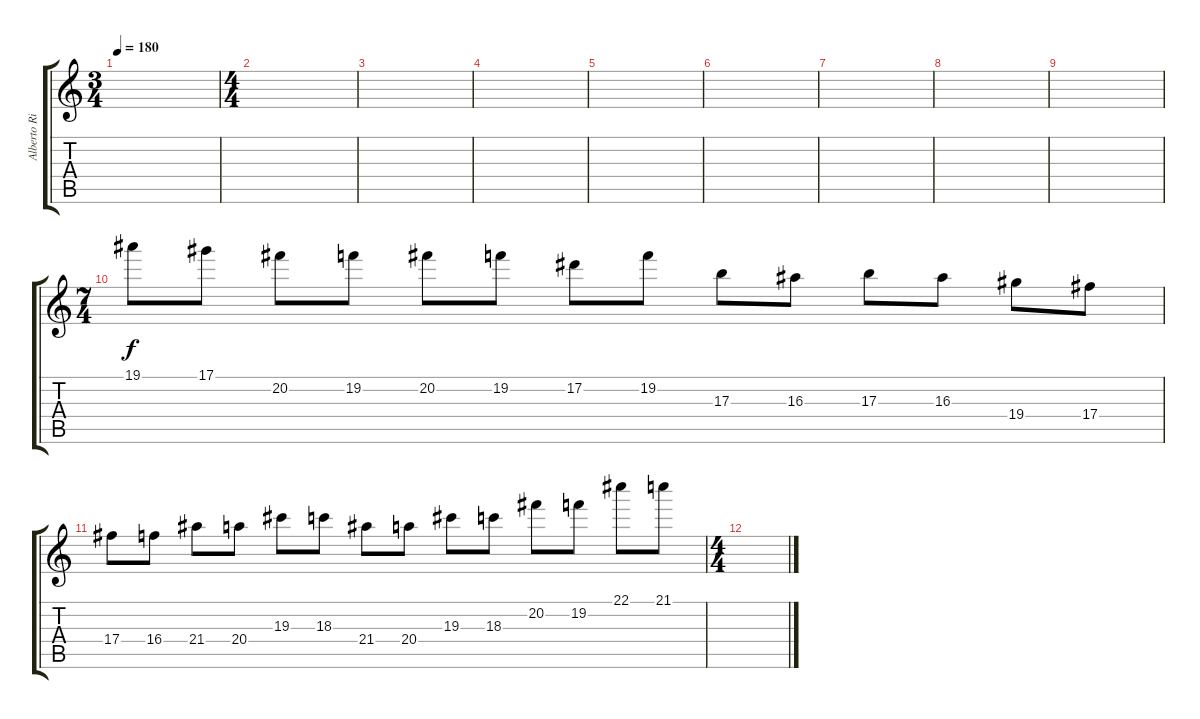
\track ("Alberto Rionda (I)" "Alberto Ri") {instrument distortionguitar}
\staff {score tabs}
\tuning (Eb4 Bb3 Gb3 Db3 Ab2 Eb2) {hide}
\ts (3 4)
\tempo 180
\clef g2
\ks c
|
\ts (4 4)
|
|
|
|
|
|
|
|
\ts (7 4)
19.1.8{dy f} 17.1.8 20.2.8 19.2.8 20.2.8 19.2.8 17.2.8 19.2.8 17.3.8 16.3.8 17.3.8 16.3.8 19.4.8 17.4.8 |
17.4.8 16.4.8 21.4.8 20.4.8 19.3.8 18.3.8 21.4.8 20.4.8 19.3.8 18.3.8 20.2.8 19.2.8 22.1.8 21.1.8 |
\ts (4 4)
